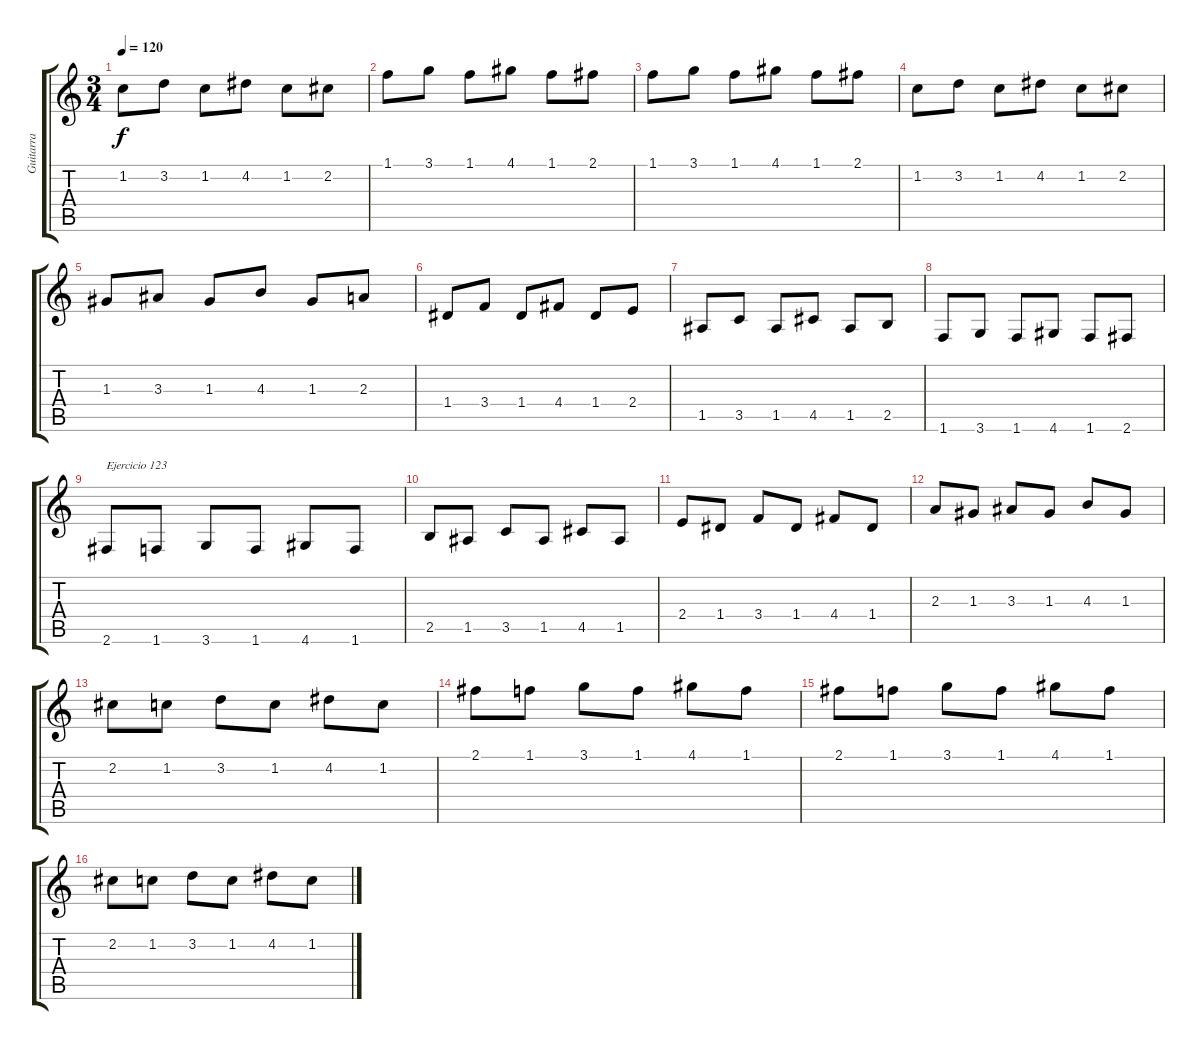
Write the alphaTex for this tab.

\track ("Guitarra" "Guitarra") {instrument acousticguitarnylon}
\staff {score tabs}
\tuning (E4 B3 G3 D3 A2 E2) {hide}
\ts (3 4)
\tempo 120
\clef g2
\ks c
1.2.8{dy f} 3.2.8 1.2.8 4.2.8 1.2.8 2.2.8 |
1.1.8 3.1.8 1.1.8 4.1.8 1.1.8 2.1.8 |
1.1.8 3.1.8 1.1.8 4.1.8 1.1.8 2.1.8 |
1.2.8 3.2.8 1.2.8 4.2.8 1.2.8 2.2.8 |
1.3.8 3.3.8 1.3.8 4.3.8 1.3.8 2.3.8 |
1.4.8 3.4.8 1.4.8 4.4.8 1.4.8 2.4.8 |
1.5.8 3.5.8 1.5.8 4.5.8 1.5.8 2.5.8 |
1.6.8 3.6.8 1.6.8 4.6.8 1.6.8 2.6.8 |
2.6.8{txt "Ejercicio 123"} 1.6.8 3.6.8 1.6.8 4.6.8 1.6.8 |
2.5.8 1.5.8 3.5.8 1.5.8 4.5.8 1.5.8 |
2.4.8 1.4.8 3.4.8 1.4.8 4.4.8 1.4.8 |
2.3.8 1.3.8 3.3.8 1.3.8 4.3.8 1.3.8 |
2.2.8 1.2.8 3.2.8 1.2.8 4.2.8 1.2.8 |
2.1.8 1.1.8 3.1.8 1.1.8 4.1.8 1.1.8 |
2.1.8 1.1.8 3.1.8 1.1.8 4.1.8 1.1.8 |
2.2.8 1.2.8 3.2.8 1.2.8 4.2.8 1.2.8
